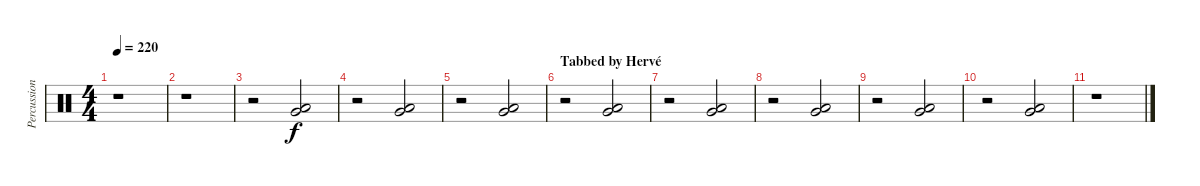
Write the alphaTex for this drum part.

\track ("Percussions2" "Percussion") {instrument percussion}
\staff {score}
\articulation defaults
\ts (4 4)
\tempo 220
\clef neutral
\ks c
r.1{dy fff} |
r.1 |
r.2 ("Very Low Tom (hit)" "Low Floor Tom (hit)").2{dy f} |
r.2 ("Very Low Tom (hit)" "Low Floor Tom (hit)").2 |
r.2 ("Very Low Tom (hit)" "Low Floor Tom (hit)").2 |
\section ("" "Tabbed by Hervé")
r.2 ("Very Low Tom (hit)" "Low Floor Tom (hit)").2 |
r.2 ("Very Low Tom (hit)" "Low Floor Tom (hit)").2 |
r.2 ("Very Low Tom (hit)" "Low Floor Tom (hit)").2 |
r.2 ("Very Low Tom (hit)" "Low Floor Tom (hit)").2 |
r.2 ("Very Low Tom (hit)" "Low Floor Tom (hit)").2 |
r.1
